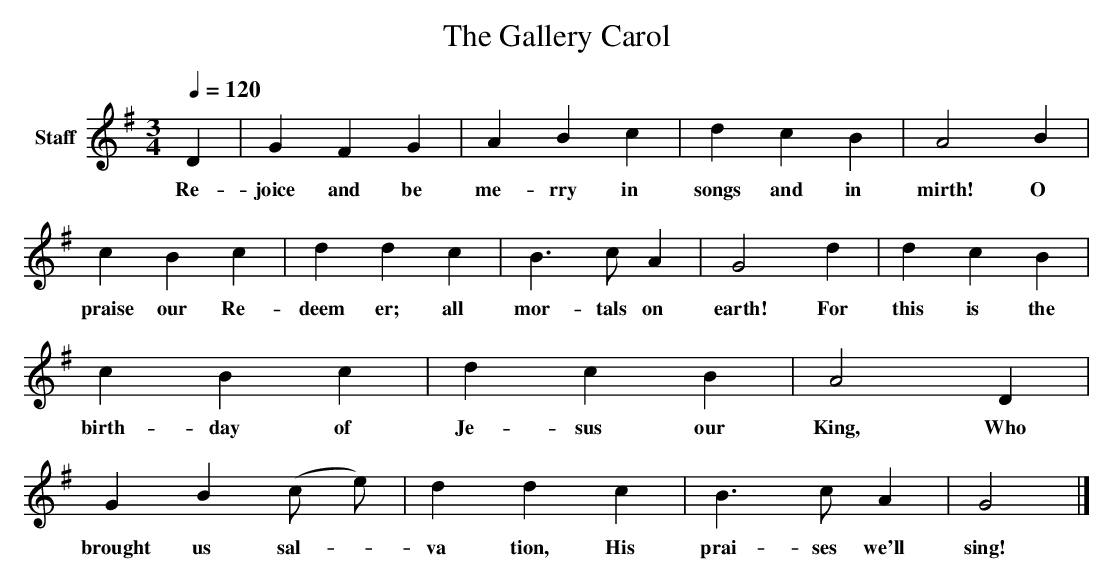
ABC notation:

X:1
T: The Gallery Carol
L: 1/4
M: 3/4
Q: 1/4=120
V: P1 name="Staff"
K: G
[V: P1]  D | G F G | A B c | d c B | A2 B | c B c | d d c | B3/ c/ A | G2 d | d c B | c B c | d c B | A2 D | G B (c/ e/) | d d c | B3/ c/ A | G2|]
w: Re- joice and be me- rry in songs and in mirth! O praise our Re- deem er; all mor- tals on earth! For this is the birth- day of Je- sus our King, Who brought us sal-_ va tion, His prai- ses we'll sing!
